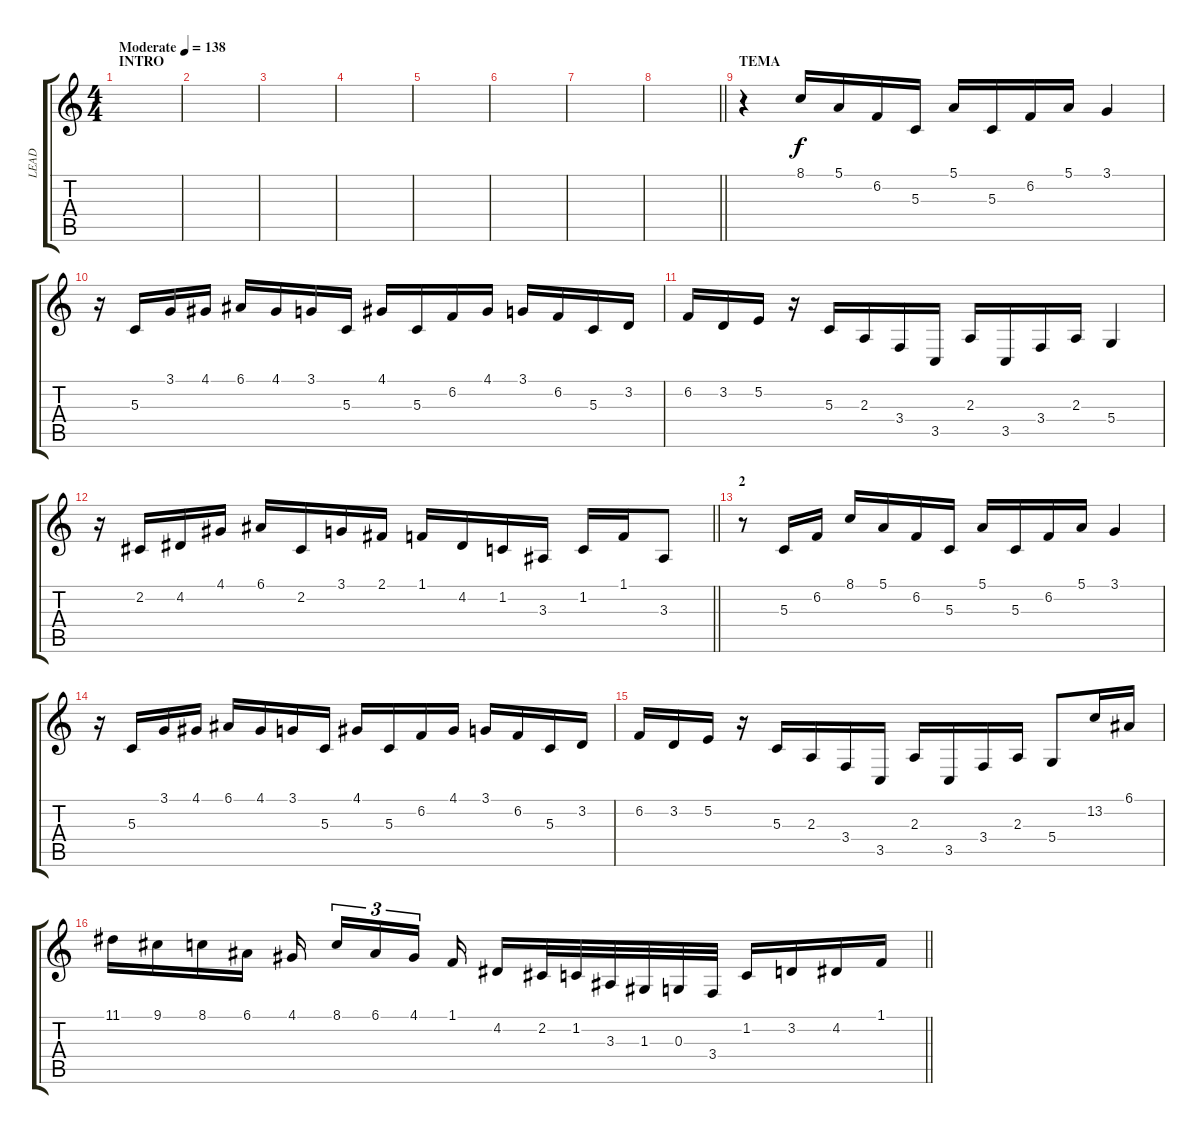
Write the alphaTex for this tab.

\track ("LEAD" "LEAD") {instrument lead2sawtooth}
\staff {score tabs}
\tuning (E4 B3 G3 D3 A2 E2) {hide}
\ts (4 4)
\section ("" "INTRO")
\tempo (138 "Moderate")
\clef g2
\ks c
|
|
|
|
|
|
|
\barLineRight lightlight
|
\section ("" "TEMA")
r.4 8.1.16 5.1.16 6.2.16 5.3.16 5.1.16 5.3.16 6.2.16 5.1.16 3.1.4 |
r.16 5.3.16 3.1.16 4.1.16 6.1.16 4.1.16 3.1.16 5.3.16 4.1.16 5.3.16 6.2.16 4.1.16 3.1.16 6.2.16 5.3.16 3.2.16 |
6.2.16 3.2.16 5.2.16 r.16 5.3.16 2.3.16 3.4.16 3.5.16 2.3.16 3.5.16 3.4.16 2.3.16 5.4.4 |
\barLineRight lightlight
r.16 2.2.16 4.2.16 4.1.16 6.1.16 2.2.16 3.1.16 2.1.16 1.1.16 4.2.16 1.2.16 3.3.16 1.2.16 1.1.16 3.3.8 |
\section ("" "2")
r.8 5.3.16 6.2.16 8.1.16 5.1.16 6.2.16 5.3.16 5.1.16 5.3.16 6.2.16 5.1.16 3.1.4 |
r.16 5.3.16 3.1.16 4.1.16 6.1.16 4.1.16 3.1.16 5.3.16 4.1.16 5.3.16 6.2.16 4.1.16 3.1.16 6.2.16 5.3.16 3.2.16 |
6.2.16 3.2.16 5.2.16 r.16 5.3.16 2.3.16 3.4.16 3.5.16 2.3.16 3.5.16 3.4.16 2.3.16 5.4.8 13.2.16 6.1.16 |
\barLineRight lightlight
11.1.16 9.1.16 8.1.16 6.1.16 4.1.16{beam splitsecondary} 8.1.16{tu (3 2)} 6.1.16{tu (3 2)} 4.1.16{tu (3 2) beam splitsecondary} 1.1.16 4.2.16 2.2.32 1.2.32 3.3.32 1.3.32 0.3.32 3.4.32 1.2.16 3.2.16 4.2.16 1.1.16
